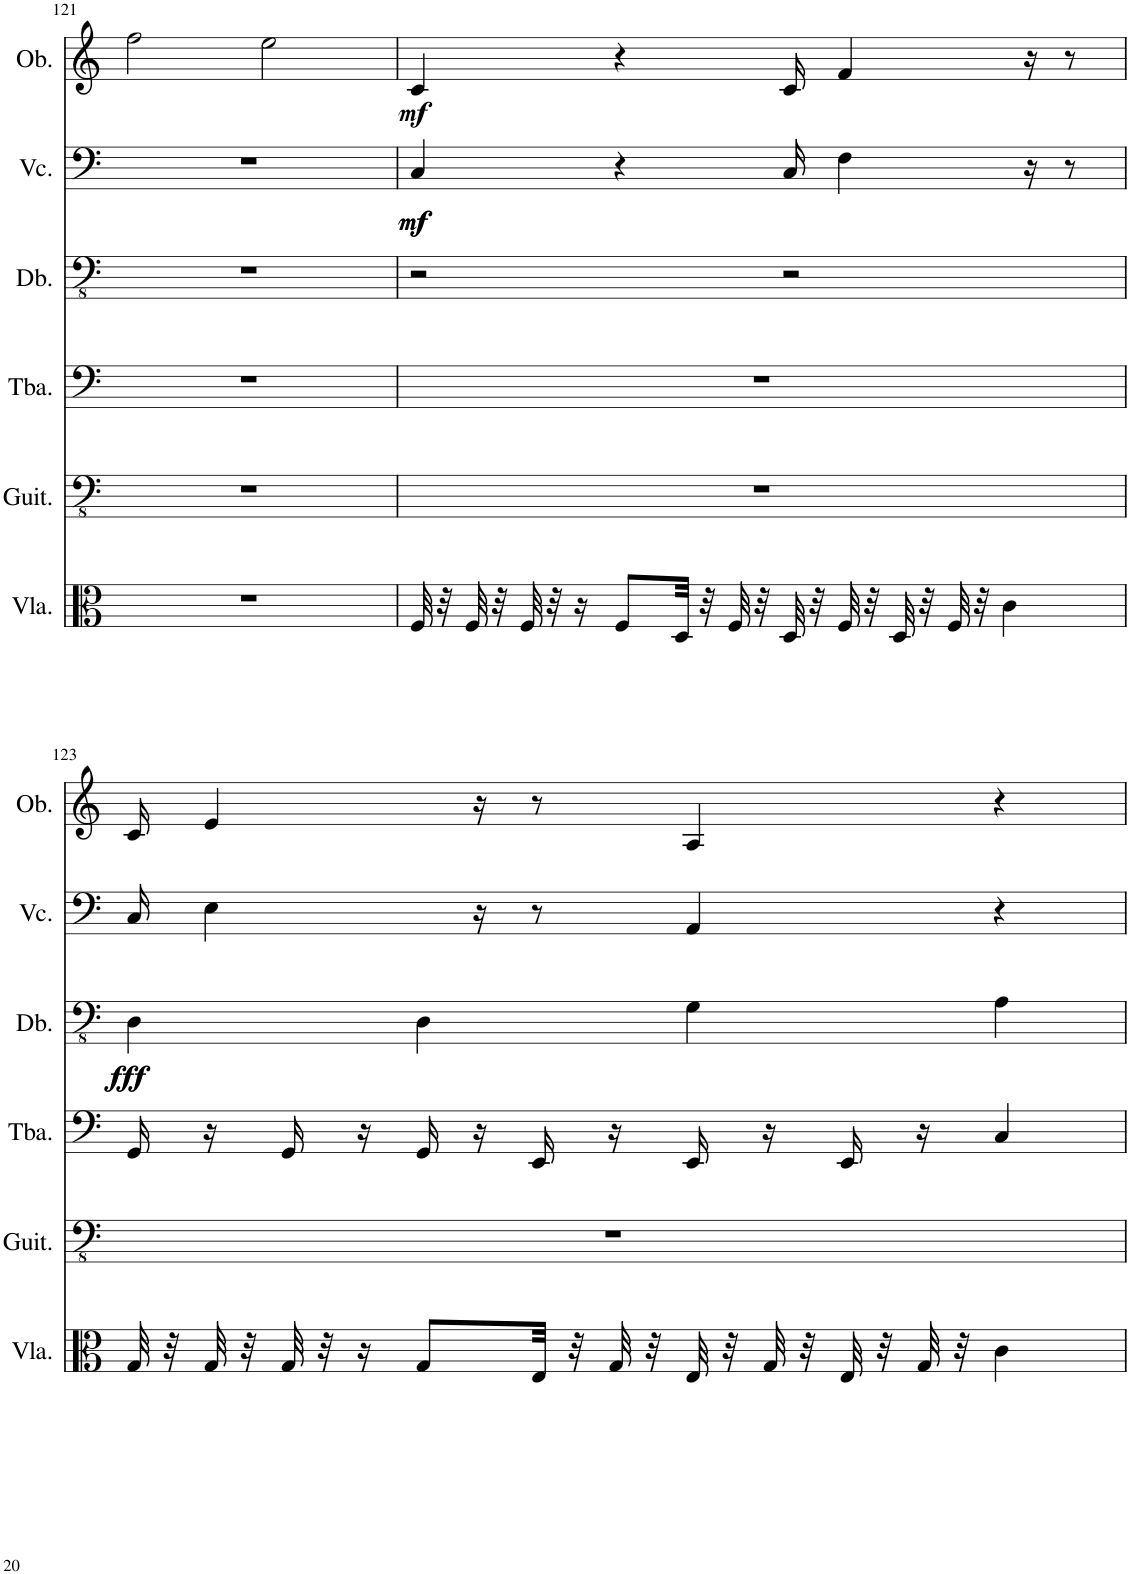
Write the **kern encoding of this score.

**kern	**kern	**kern	**kern	**dynam	**kern	**dynam	**kern	**dynam
*part6	*part5	*part4	*part3	*part3	*part2	*part2	*part1	*part1
*staff6	*staff5	*staff4	*staff3	*staff3	*staff2	*staff2	*staff1	*staff1
*I"Viola	*I"Classical Guitar	*I"Tuba	*I"Double Bass	*	*I"Violoncello	*	*I"Oboe	*
*I'Vla.	*I'Guit.	*I'Tba.	*I'Db.	*	*I'Vc.	*	*I'Ob.	*
!!LO:PB:g=z
*clefC3	*clefFv4	*clefF4	*clefFv4	*	*clefF4	*	*clefG2	*
*	*	*	*ITrd7c12	*	*	*	*	*
*k[]	*k[]	*k[]	*k[]	*	*k[]	*	*k[]	*
*M4/4	*M4/4	*M4/4	*M4/4	*	*M4/4	*	*M4/4	*
=121	=121	=121	=121	=121	=121	=121	=121	=121
1r	1r	1r	1r	.	1r	.	2ff\	.
.	.	.	.	.	.	.	2ee\	.
=122	=122	=122	=122	=122	=122	=122	=122	=122
!	!	!	!	!	!	!LO:DY:b	!	!
!	!	!	!	!	!	!LO:DY:n=1:b	!	!LO:DY:b
32F/	1r	1r	2r	.	4C/	mf mf	4c/	mf
32r	.	.	.	.	.	.	.	.
32F/	.	.	.	.	.	.	.	.
32r	.	.	.	.	.	.	.	.
32F/	.	.	.	.	.	.	.	.
32r	.	.	.	.	.	.	.	.
16r	.	.	.	.	.	.	.	.
8F/L	.	.	.	.	4r	.	4r	.
32D/Jkk	.	.	.	.	.	.	.	.
32r	.	.	.	.	.	.	.	.
32F/	.	.	.	.	.	.	.	.
32r	.	.	.	.	.	.	.	.
32D/	.	.	2r	.	16C/	.	16c/	.
32r	.	.	.	.	.	.	.	.
32F/	.	.	.	.	4F\	.	4f/	.
32r	.	.	.	.	.	.	.	.
32D/	.	.	.	.	.	.	.	.
32r	.	.	.	.	.	.	.	.
32F/	.	.	.	.	.	.	.	.
32r	.	.	.	.	.	.	.	.
4c\	.	.	.	.	.	.	.	.
.	.	.	.	.	16r	.	16r	.
.	.	.	.	.	8r	.	8r	.
!!LO:LB:g=z
=123	=123	=123	=123	=123	=123	=123	=123	=123
!	!	!	!	!LO:DY:b	!	!	!	!
!	!	!	!	!LO:DY:n=1:b	!	!	!	!
32G/	1r	16GG/	4DD\	fff fff	16C/	.	16c/	.
32r	.	.	.	.	.	.	.	.
32G/	.	16r	.	.	4E\	.	4e/	.
32r	.	.	.	.	.	.	.	.
32G/	.	16GG/	.	.	.	.	.	.
32r	.	.	.	.	.	.	.	.
16r	.	16r	.	.	.	.	.	.
8G/L	.	16GG/	4DD\	.	.	.	.	.
.	.	16r	.	.	16r	.	16r	.
32E/Jkk	.	16EE/	.	.	8r	.	8r	.
32r	.	.	.	.	.	.	.	.
32G/	.	16r	.	.	.	.	.	.
32r	.	.	.	.	.	.	.	.
32E/	.	16EE/	4GG\	.	4AA/	.	4A/	.
32r	.	.	.	.	.	.	.	.
32G/	.	16r	.	.	.	.	.	.
32r	.	.	.	.	.	.	.	.
32E/	.	16EE/	.	.	.	.	.	.
32r	.	.	.	.	.	.	.	.
32G/	.	16r	.	.	.	.	.	.
32r	.	.	.	.	.	.	.	.
4c\	.	4C/	4AA\	.	4r	.	4r	.
=	=	=	=	=	=	=	=	=
*-	*-	*-	*-	*-	*-	*-	*-	*-
